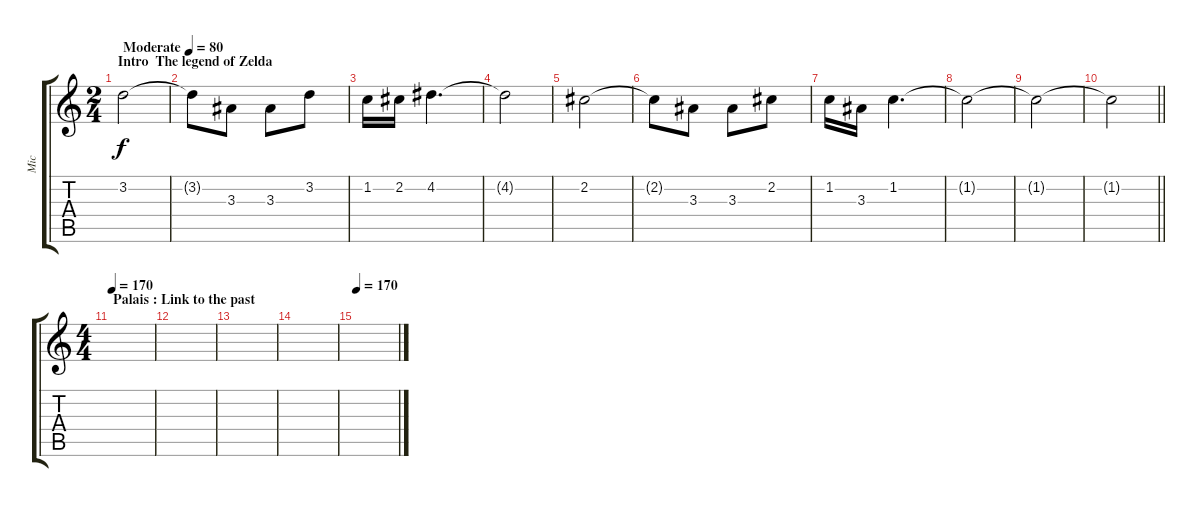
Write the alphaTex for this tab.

\track ("Mic" "Mic") {instrument distortionguitar}
\staff {score tabs}
\tuning (E4 B3 G3 D3 A2 E2) {hide}
\ts (2 4)
\section ("" "Intro  The legend of Zelda ")
\tempo (80 "Moderate")
\clef g2
\ks c
3.2.2{dy f instrument distortionguitar} |
3.2{t}.8 3.3.8 3.3.8 3.2.8 |
1.2.16 2.2.16 4.2.4{d} |
4.2{t}.2 |
2.2.2 |
2.2{t}.8 3.3.8 3.3.8 2.2.8 |
1.2.16 3.3.16 1.2.4{d} |
1.2{t}.2 |
1.2{t}.2 |
\barLineRight lightlight
1.2{t}.2 |
\ts (4 4)
\section ("" "Palais : Link to the past")
\tempo 170
|
|
|
|
\tempo 170
